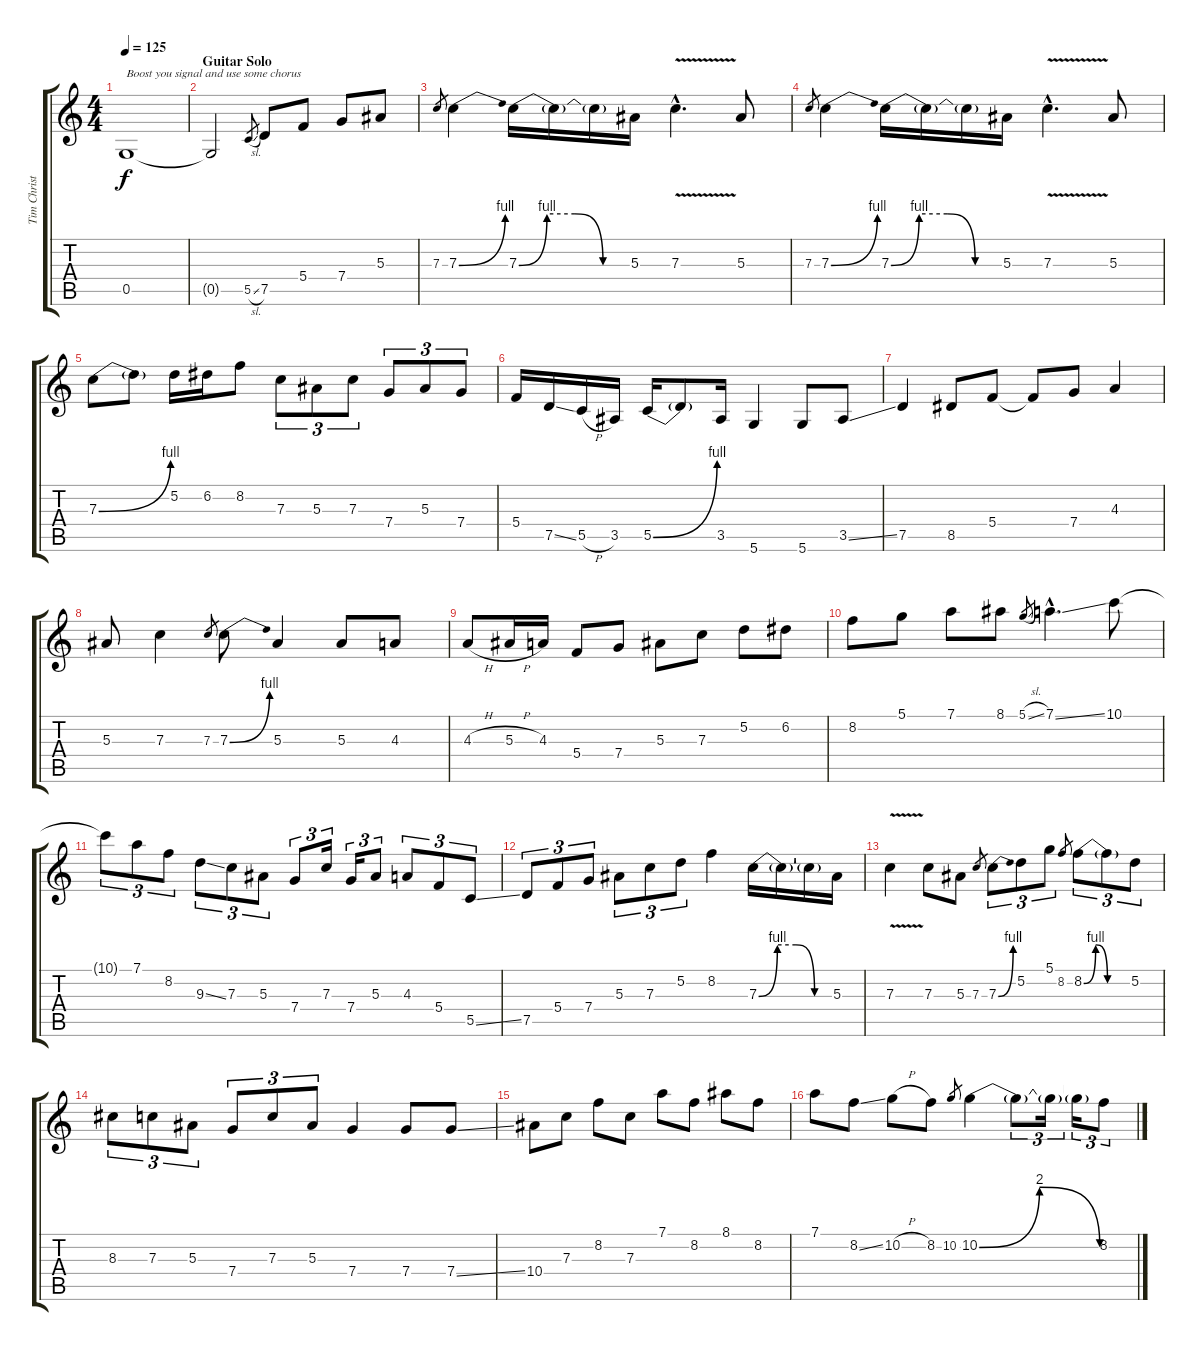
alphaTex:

\track ("Tim Christensen - Guitar I" "Tim Christ") {instrument electricguitarjazz}
\staff {score tabs}
\tuning (D4 A3 F3 C3 G2 D2) {hide}
\ts (4 4)
\tempo 125
\clef g2
\ks c
0.5.1{txt "Boost you signal and use some chorus" dy f instrument overdrivenguitar} |
\section ("" "Guitar Solo")
0.5{t}.2 5.5{sl}.8{gr} 7.5.8 5.4.8 7.4.8 5.3.8 |
7.3.8{gr} 7.3{be (bend 0 0 60 4)}.4 7.3{be (custom 0 0 15 4 30 4 45 0 60 0)}.16 7.3{t}.16 7.3{t}.16 5.3.16 7.3{v hac}.4{d} 5.3.8 |
7.3.8{gr} 7.3{be (bend 0 0 60 4)}.4 7.3{be (custom 0 0 15 4 30 4 45 0 60 0)}.16 7.3{t}.16 7.3{t}.16 5.3.16 7.3{v hac}.4{d} 5.3.8 |
7.3{be (bend 0 0 60 4)}.8 7.3{t}.8 5.2.16 6.2.16 8.2.8 7.3.8{tu (3 2)} 5.3.8{tu (3 2)} 7.3.8{tu (3 2)} 7.4.8{tu (3 2)} 5.3.8{tu (3 2)} 7.4.8{tu (3 2)} |
5.4.16 7.5{ss}.16 5.5{h}.16 3.5.16 5.5{be (bend 0 0 60 4)}.16 5.5{t}.8 3.5.16 5.6.4 5.6.8 3.5{ss}.8 |
7.5.4 8.5.8 5.4.8 5.4{t}.8 7.4.8 4.3.4 |
5.3.8 7.3.4 7.3.8{gr} 7.3{be (bend 0 0 60 4)}.8 5.3.4 5.3.8 4.3.8 |
4.3{h}.8 5.3{h}.16 4.3.16 5.4.8 7.4.8 5.3.8 7.3.8 5.2.8 6.2.8 |
8.2.8 5.1.8 7.1.8 8.1.8 5.1{sl}.8{gr} 7.1{ss hac}.4{d} 10.1.8 |
10.1{t}.8{tu (3 2)} 7.1.8{tu (3 2)} 8.2.8{tu (3 2)} 9.3{ss}.8{tu (3 2)} 7.3.8{tu (3 2)} 5.3.8{tu (3 2)} 7.4.8{tu (3 2)} 7.3.16{tu (3 2)} 7.4.16{tu (3 2)} 5.3.8{tu (3 2)} 4.3.8{tu (3 2)} 5.4.8{tu (3 2)} 5.5{ss}.8{tu (3 2)} |
7.5.8{tu (3 2)} 5.4.8{tu (3 2)} 7.4.8{tu (3 2)} 5.3.8{tu (3 2)} 7.3.8{tu (3 2)} 5.2.8{tu (3 2)} 8.2.4 7.3{be (custom 0 0 15 4 30 4 45 0 60 0)}.16 7.3{t}.16 7.3{t}.16 5.3.16 |
7.3{v}.4 7.3.8 5.3.8 7.3.8{gr} 7.3{be (bend 0 0 60 4)}.8{tu (3 2)} 5.2.8{tu (3 2)} 5.1.8{tu (3 2)} 8.2.8{gr} 8.2{be (custom 0 0 15 4 30 0 45 0 60 0)}.8{tu (3 2)} 8.2{t}.8{tu (3 2)} 5.2.8{tu (3 2)} |
8.3.8{tu (3 2)} 7.3.8{tu (3 2)} 5.3.8{tu (3 2)} 7.4.8{tu (3 2)} 7.3.8{tu (3 2)} 5.3.8{tu (3 2)} 7.4.4 7.4.8 7.4{ss}.8 |
10.4.8 7.3.8 8.2.8 7.3.8 7.1.8 8.2.8 8.1.8 8.2.8 |
7.1.8 8.2{ss}.8 10.2{h}.8 8.2.8 10.2.8{gr} 10.2{be (bendrelease 0 0 26 8 35 8 60 0)}.4 10.2{t}.8{tu (3 2)} 10.2{t}.16{tu (3 2)} 10.2{t}.16{tu (3 2)} 8.2.8{tu (3 2)}
